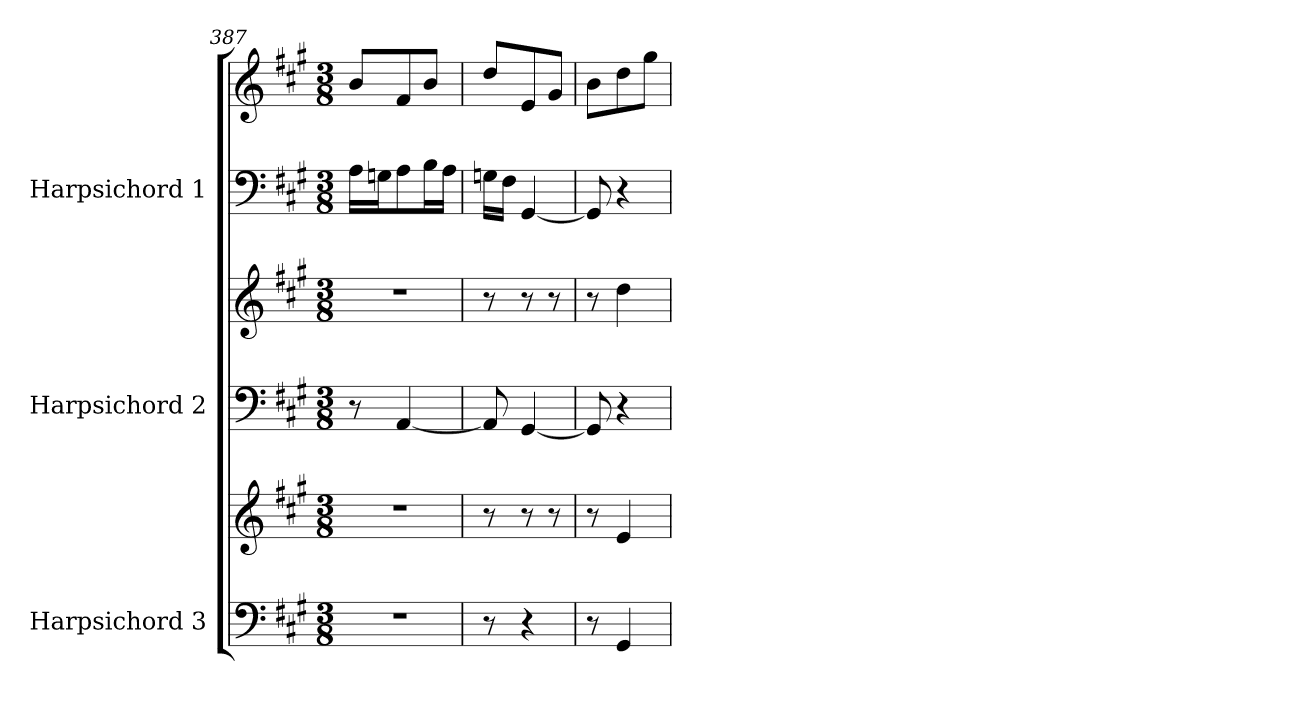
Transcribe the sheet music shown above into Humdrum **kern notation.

**kern	**kern	**kern	**kern	**kern	**kern
*part3	*part3	*part2	*part2	*part1	*part1
*staff6	*staff5	*staff4	*staff3	*staff2	*staff1
*I"Harpsichord 3	*	*I"Harpsichord 2	*	*I"Harpsichord 1	*
*I'Hp	*	*I'Hp	*	*I'Hp	*
*clefF4	*clefG2	*clefF4	*clefG2	*clefF4	*clefG2
*k[f#c#g#]	*k[f#c#g#]	*k[f#c#g#]	*k[f#c#g#]	*k[f#c#g#]	*k[f#c#g#]
*M3/8	*M3/8	*M3/8	*M3/8	*M3/8	*M3/8
=387	=387	=387	=387	=387	=387
4.r	4.r	8r	4.r	16A\LL	8b/L
.	.	.	.	16Gn\J	.
.	.	[4AA/	.	8A\	8f#/
.	.	.	.	16B\L	8b/J
.	.	.	.	16A\JJ	.
=388	=388	=388	=388	=388	=388
8r	8r	8AA/]	8r	16Gn\LL	8dd/L
.	.	.	.	16F#\JJ	.
4r	8r	[4GG#/	8r	[4GG#/	8e/
.	8r	.	8r	.	8g#/J
=389	=389	=389	=389	=389	=389
8r	8r	8GG#/]	8r	8GG#/]	8b\L
4GG#/	4e/	4r	4dd\	4r	8dd\
.	.	.	.	.	8gg#\J
=	=	=	=	=	=
*-	*-	*-	*-	*-	*-
